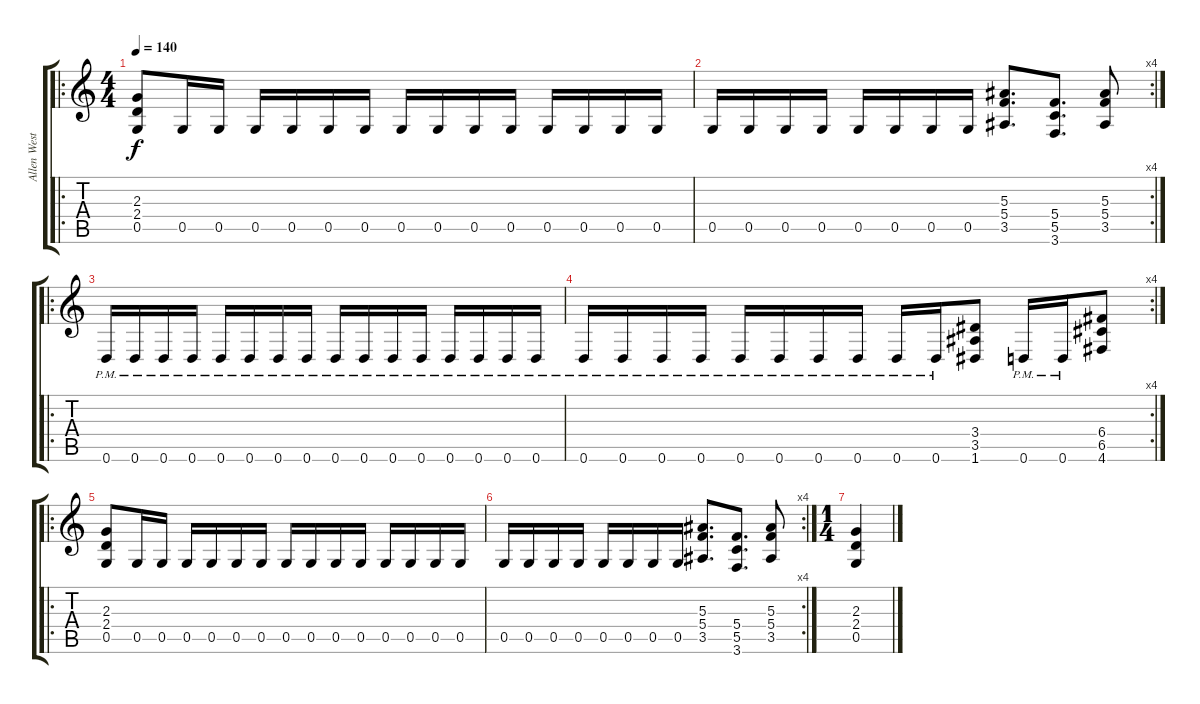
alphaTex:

\track ("Allen West - Guitar" "Allen West") {instrument distortionguitar}
\staff {score tabs}
\tuning (D4 A3 F3 C3 G2 D2) {hide}
\ro
\ts (4 4)
\tempo 140
\clef g2
\ks c
(2.3 2.4 0.5).8{dy f} 0.5.16 0.5.16 0.5.16 0.5.16 0.5.16 0.5.16 0.5.16 0.5.16 0.5.16 0.5.16 0.5.16 0.5.16 0.5.16 0.5.16 |
\rc 4
0.5.16 0.5.16 0.5.16 0.5.16 0.5.16 0.5.16 0.5.16 0.5.16 (5.3 5.4 3.5).8{d} (5.4 5.5 3.6).8{d} (5.3 5.4 3.5).8 |
\ro
0.6{pm}.16 0.6{pm}.16 0.6{pm}.16 0.6{pm}.16 0.6{pm}.16 0.6{pm}.16 0.6{pm}.16 0.6{pm}.16 0.6{pm}.16 0.6{pm}.16 0.6{pm}.16 0.6{pm}.16 0.6{pm}.16 0.6{pm}.16 0.6{pm}.16 0.6{pm}.16 |
\rc 4
0.6{pm}.16 0.6{pm}.16 0.6{pm}.16 0.6{pm}.16 0.6{pm}.16 0.6{pm}.16 0.6{pm}.16 0.6{pm}.16 0.6{pm}.16 0.6{pm}.16 (3.4 3.5 1.6).8 0.6{pm}.16 0.6{pm}.16 (6.4 6.5 4.6).8 |
\ro
(2.3 2.4 0.5).8 0.5.16 0.5.16 0.5.16 0.5.16 0.5.16 0.5.16 0.5.16 0.5.16 0.5.16 0.5.16 0.5.16 0.5.16 0.5.16 0.5.16 |
\rc 4
0.5.16 0.5.16 0.5.16 0.5.16 0.5.16 0.5.16 0.5.16 0.5.16 (5.3 5.4 3.5).8{d} (5.4 5.5 3.6).8{d} (5.3 5.4 3.5).8 |
\ts (1 4)
(2.3 2.4 0.5).4
